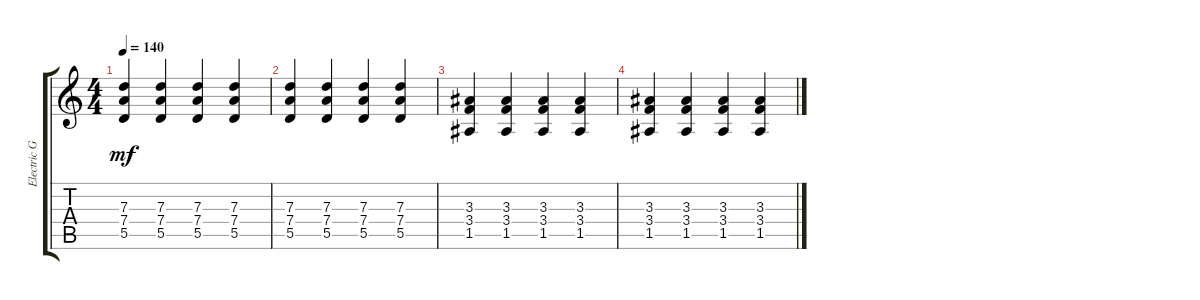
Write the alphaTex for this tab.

\track ("Electric Guitar" "Electric G") {instrument distortionguitar}
\staff {score tabs}
\tuning (E4 B3 G3 D3 A2 E2) {hide}
\ts (4 4)
\tempo 140
\clef g2
\ks c
(7.3 7.4 5.5).4{dy mf} (7.3 7.4 5.5).4 (7.3 7.4 5.5).4 (7.3 7.4 5.5).4 |
(7.3 7.4 5.5).4 (7.3 7.4 5.5).4 (7.3 7.4 5.5).4 (7.3 7.4 5.5).4 |
(3.3 3.4 1.5).4 (3.3 3.4 1.5).4 (3.3 3.4 1.5).4 (3.3 3.4 1.5).4 |
(3.3 3.4 1.5).4 (3.3 3.4 1.5).4 (3.3 3.4 1.5).4 (3.3 3.4 1.5).4
